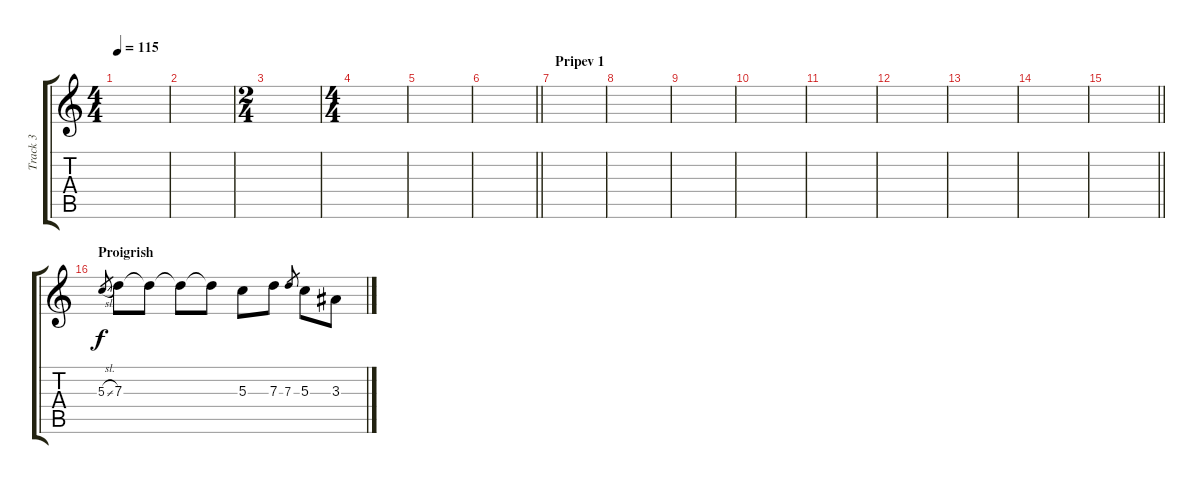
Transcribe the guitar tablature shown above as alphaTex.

\track ("Track 3" "Track 3") {instrument acousticguitarsteel}
\staff {score tabs}
\tuning (E4 B3 G3 D3 A2 E2) {hide}
\ts (4 4)
\tempo 115
\clef g2
\ks c
|
|
\ts (2 4)
|
\ts (4 4)
|
|
\barLineRight lightlight
|
\section ("" "Pripev 1")
|
|
|
|
|
|
|
|
\barLineRight lightlight
|
\section ("" "Proigrish")
5.3{sl}.8{gr} 7.3.8 7.3{t}.8 7.3{t}.8 7.3{t}.8 5.3.8 7.3.8 7.3.8{gr} 5.3.8 3.3.8
